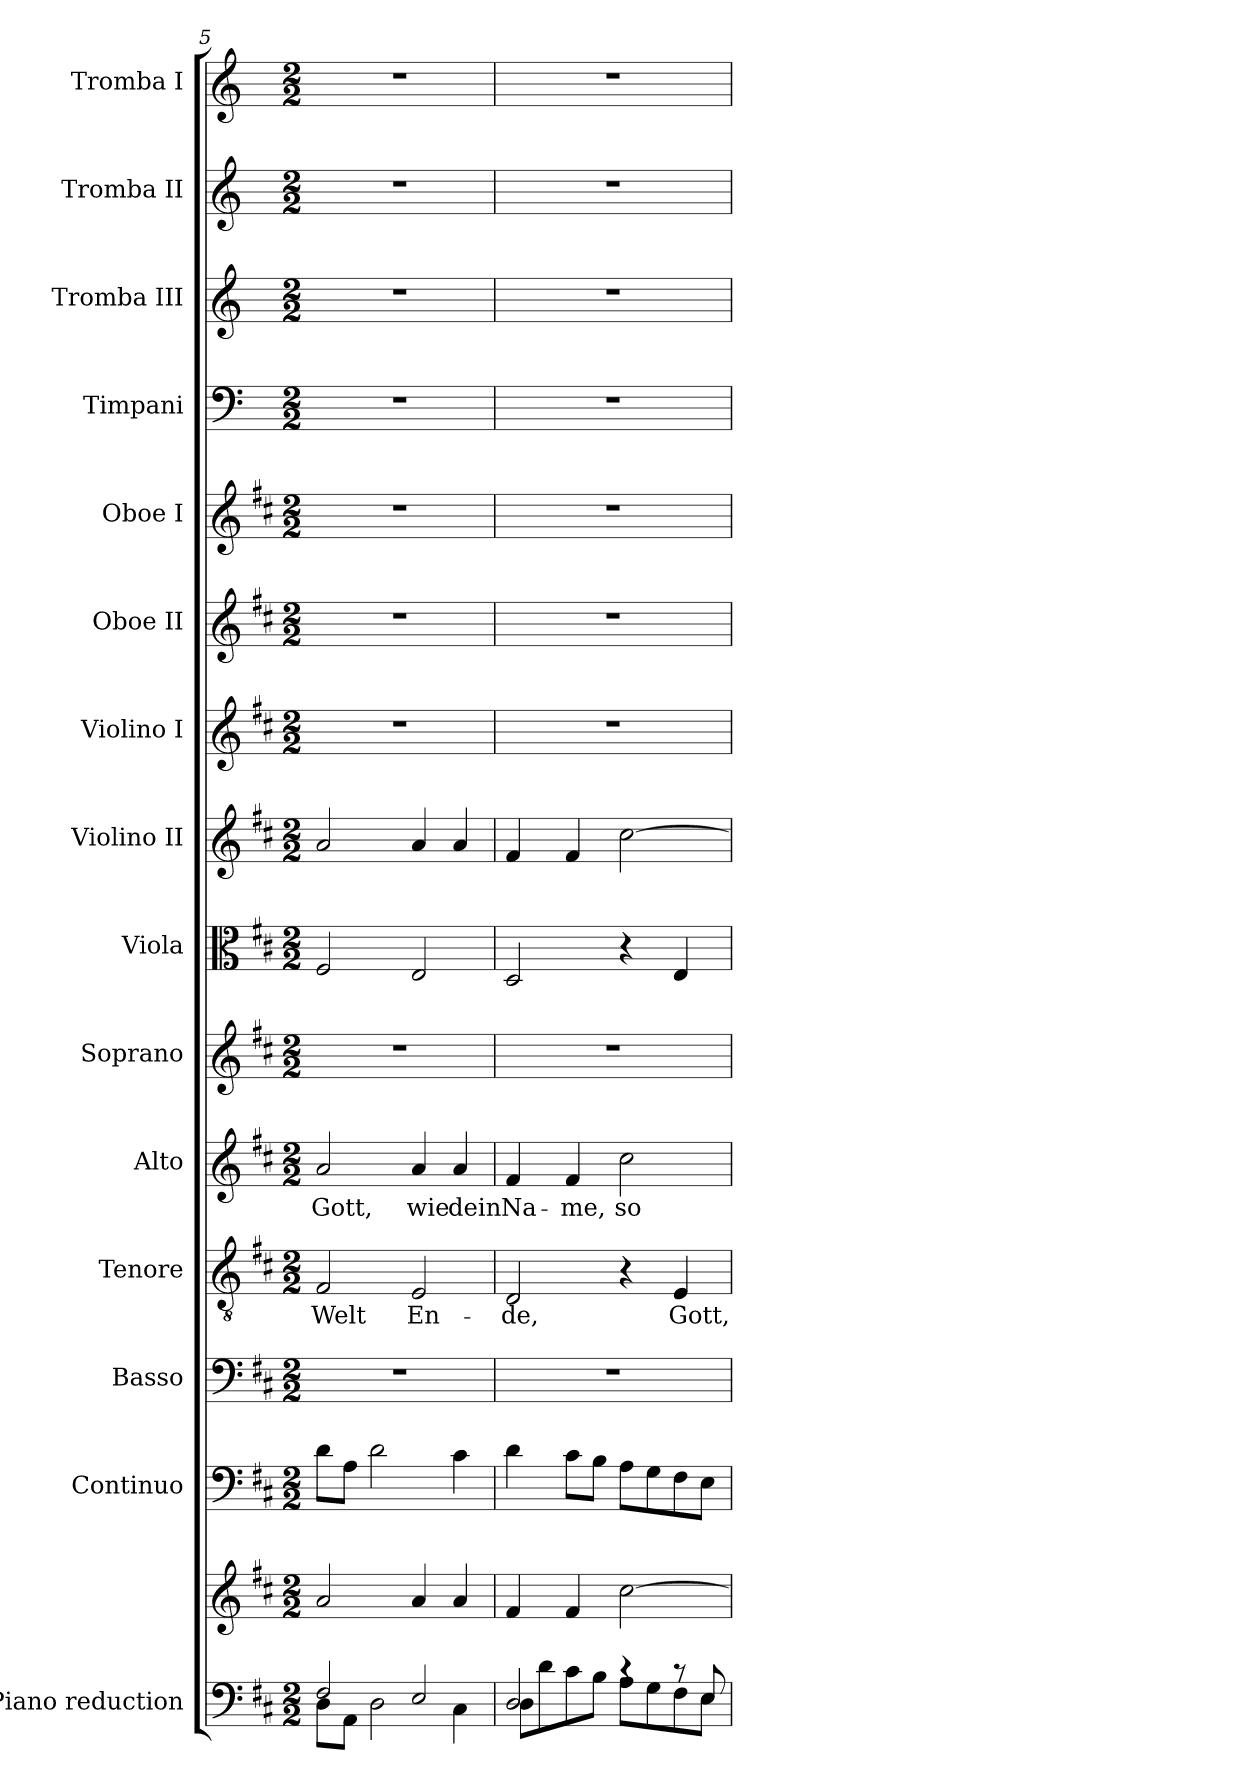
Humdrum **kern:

**kern	**kern	**kern	**kern	**kern	**text	**kern	**text	**kern	**kern	**kern	**kern	**kern	**kern	**kern	**kern	**kern	**kern
*part15	*part15	*part14	*part13	*part12	*part12	*part11	*part11	*part10	*part9	*part8	*part7	*part6	*part5	*part4	*part3	*part2	*part1
*staff16	*staff15	*staff14	*staff13	*staff12	*staff12	*staff11	*staff11	*staff10	*staff9	*staff8	*staff7	*staff6	*staff5	*staff4	*staff3	*staff2	*staff1
*I"Piano reduction	*	*I"Continuo	*I"Basso	*I"Tenore	*	*I"Alto	*	*I"Soprano	*I"Viola	*I"Violino II	*I"Violino I	*I"Oboe II	*I"Oboe I	*I"Timpani	*I"Tromba III	*I"Tromba II	*I"Tromba I
*I'Pno	*	*	*	*	*	*	*	*	*I'Vla	*I'Vln	*I'Vln	*I'Ob	*I'Ob	*I'Timp	*	*	*
*clefF4	*clefG2	*clefF4	*clefF4	*clefGv2	*	*clefG2	*	*clefG2	*clefC3	*clefG2	*clefG2	*clefG2	*clefG2	*clefF4	*clefG2	*clefG2	*clefG2
*	*	*	*	*	*	*	*	*	*	*	*	*	*	*	*ITrd-1c-2	*ITrd-1c-2	*ITrd-1c-2
*k[f#c#]	*k[f#c#]	*k[f#c#]	*k[f#c#]	*k[f#c#]	*	*k[f#c#]	*	*k[f#c#]	*k[f#c#]	*k[f#c#]	*k[f#c#]	*k[f#c#]	*k[f#c#]	*k[]	*k[f#c#]	*k[f#c#]	*k[f#c#]
*M2/2	*M2/2	*M2/2	*M2/2	*M2/2	*	*M2/2	*	*M2/2	*M2/2	*M2/2	*M2/2	*M2/2	*M2/2	*M2/2	*M2/2	*M2/2	*M2/2
=5	=5	=5	=5	=5	=5	=5	=5	=5	=5	=5	=5	=5	=5	=5	=5	=5	=5
*^	*	*	*	*	*	*	*	*	*	*	*	*	*	*	*	*	*
!	!	!	!	!	!	!LO:LY:b	!	!LO:LY:b	!	!	!	!	!	!	!	!	!	!
2F#/	8D\L	2a/	8d\L	1r	2F#/	Welt	2a/	Gott,	1r	2F#/	2a/	1r	1r	1r	1r	1r	1r	1r
.	8AA\J	.	8A\J	.	.	.	.	.	.	.	.	.	.	.	.	.	.	.
.	2D\	.	2d\	.	.	.	.	.	.	.	.	.	.	.	.	.	.	.
!	!	!	!	!	!	!LO:LY:b	!	!LO:LY:b	!	!	!	!	!	!	!	!	!	!
2E/	.	4a/	.	.	2E/	En-	4a/	wie	.	2E/	4a/	.	.	.	.	.	.	.
!	!	!	!	!	!	!	!	!LO:LY:b	!	!	!	!	!	!	!	!	!	!
.	4C#\	4a/	4c#\	.	.	.	4a/	dein	.	.	4a/	.	.	.	.	.	.	.
=6	=6	=6	=6	=6	=6	=6	=6	=6	=6	=6	=6	=6	=6	=6	=6	=6	=6	=6
!	!	!	!	!	!	!LO:LY:b	!	!LO:LY:b	!	!	!	!	!	!	!	!	!	!
2D/	8D\L	4f#/	4d\	1r	2D/	-de,	4f#/	Na-	1r	2D/	4f#/	1r	1r	1r	1r	1r	1r	1r
.	8d\	.	.	.	.	.	.	.	.	.	.	.	.	.	.	.	.	.
!	!	!	!	!	!	!	!	!LO:LY:b	!	!	!	!	!	!	!	!	!	!
.	8c#\	4f#/	8c#\L	.	.	.	4f#/	-me,	.	.	4f#/	.	.	.	.	.	.	.
.	8B\J	.	8B\J	.	.	.	.	.	.	.	.	.	.	.	.	.	.	.
!	!	!	!	!	!	!	!	!LO:LY:b	!	!	!	!	!	!	!	!	!	!
4rc	8A\L	[2cc#\	8A\L	.	4r	.	2cc#\	so	.	4r	[2cc#\	.	.	.	.	.	.	.
.	8G\	.	8G\	.	.	.	.	.	.	.	.	.	.	.	.	.	.	.
!	!	!	!	!	!	!LO:LY:b	!	!	!	!	!	!	!	!	!	!	!	!
8rc	8F#\	.	8F#\	.	4E/	Gott,	.	.	.	4E/	.	.	.	.	.	.	.	.
8E/	8E\J	.	8E\J	.	.	.	.	.	.	.	.	.	.	.	.	.	.	.
*v	*v	*	*	*	*	*	*	*	*	*	*	*	*	*	*	*	*	*
=	=	=	=	=	=	=	=	=	=	=	=	=	=	=	=	=	=
*-	*-	*-	*-	*-	*-	*-	*-	*-	*-	*-	*-	*-	*-	*-	*-	*-	*-
